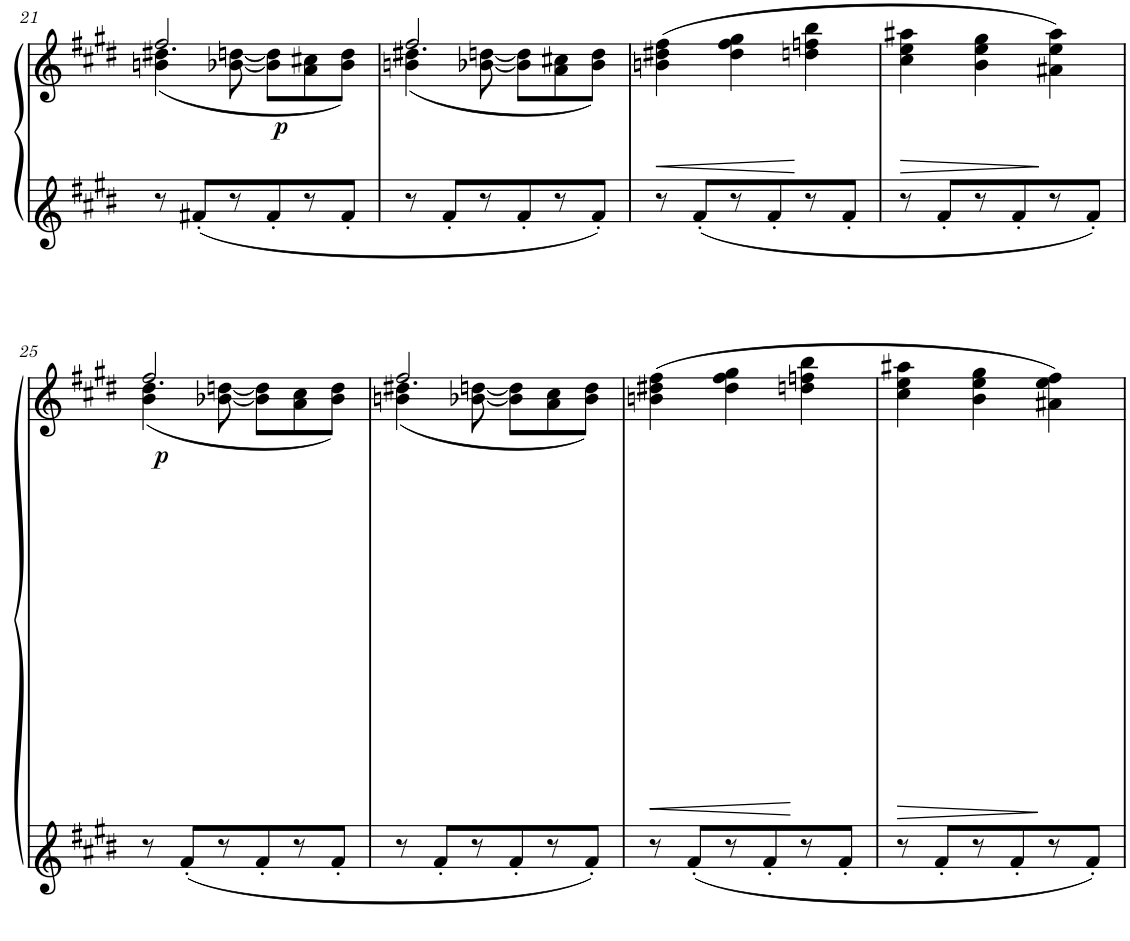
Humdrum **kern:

**kern	**kern	**dynam
*part1	*part1	*part1
*staff2	*staff1	*staff1/2
*I"Piano	*	*
*I'Pno	*	*
!!LO:PB:g=z
*clefG1	*clefG2	*
*k[f#c#g#d#]	*k[f#c#g#d#]	*
*M6/8	*M6/8	*
=21	=21	=21
*	*^	*
!	!	!	!LO:DY:b
8r	(<4bn\ 4dd#X\	2.ff#/	p
8a#X'/L	.	.	.
8r	[<8b-X\ [8ddn\	.	.
8a#'/	8b-\] 8dd\]L	.	.
8r	8a\ 8cc#X\	.	.
8a#'/J	8b-\ 8dd\J)	.	.
=22	=22	=22	=22
8r	(<4bn\ 4dd#X\	2.ff#/	.
8a'/L	.	.	.
8r	[<8b-X\ [8ddn\	.	.
8a'/	8b-\] 8dd\]L	.	.
8r	8a\ 8cc#X\	.	.
8a'/J	8b-\ 8dd\J)	.	.
*	*v	*v	*
=23	=23	=23
!	!	!LO:HP:b
8r	(4bn\ 4dd#X\ 4ff#\	<
8a'/L	.	.
8r	4dd#\ 4ff#\ 4gg#\	.
8a'/	.	.
8r	4ddn\ 4ffn\ 4bb\	[
8a'/J	.	.
=24	=24	=24
!	!	!LO:HP:b
8r	4cc#\ 4ee\ 4aa#X\	>
8a'/L	.	.
8r	4b\ 4ee\ 4gg#\	.
8a'/	.	.
8r	4a#X\ 4ee\ 4aa#\)	]
8a'/J	.	.
!!LO:LB:g=z
=25	=25	=25
*	*^	*
!	!	!	!LO:DY:b
8r	(<4b\ 4dd#\	2.ff#/	p
8a'/L	.	.	.
8r	[<8b-X\ [8ddn\	.	.
8a'/	8b-\] 8dd\]L	.	.
8r	8a\ 8cc#\	.	.
8a'/J	8b-\ 8dd\J)	.	.
=26	=26	=26	=26
8r	(<4bn\ 4dd#X\	2.ff#/	.
8a'/L	.	.	.
8r	[<8b-X\ [8ddn\	.	.
8a'/	8b-\] 8dd\]L	.	.
8r	8a\ 8cc#\	.	.
8a'/J	8b-\ 8dd\J)	.	.
*	*v	*v	*
=27	=27	=27
!	!	!LO:HP:b
8r	(4bn\ 4dd#X\ 4ff#\	<
8a'/L	.	.
8r	4dd#\ 4ff#\ 4gg#\	.
8a'/	.	.
8r	4ddn\ 4ffn\ 4bb\	[
8a'/J	.	.
=28	=28	=28
!	!	!LO:HP:b
8r	4cc#\ 4ee\ 4aa#X\	>
8a'/L	.	.
8r	4b\ 4ee\ 4gg#\	.
8a'/	.	.
8r	4a#X\ 4ee\ 4ff#\)	]
8a'/J	.	.
=	=	=
*-	*-	*-
